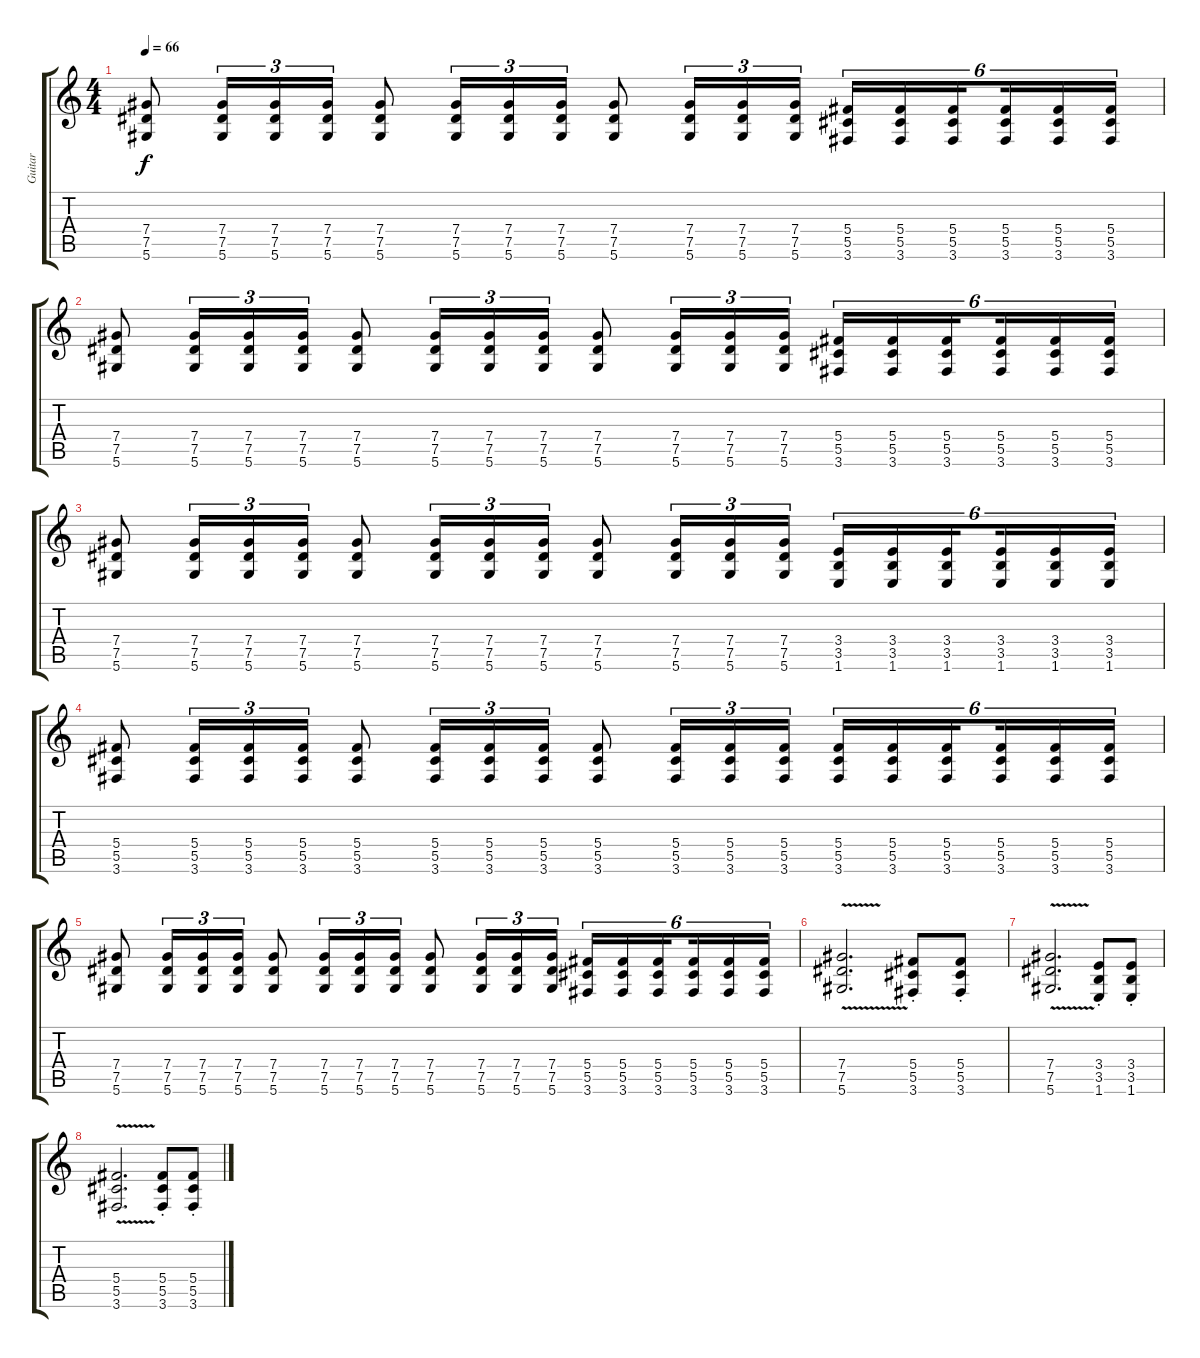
\track ("Guitar" "Guitar") {instrument overdrivenguitar}
\staff {score tabs}
\tuning (Eb4 Bb3 Gb3 Db3 Ab2 Eb2) {hide}
\ts (4 4)
\tempo 66
\clef g2
\ks c
(7.4 7.5 5.6).8{dy f} (7.4 7.5 5.6).16{tu (3 2)} (7.4 7.5 5.6).16{tu (3 2)} (7.4 7.5 5.6).16{tu (3 2)} (7.4 7.5 5.6).8 (7.4 7.5 5.6).16{tu (3 2)} (7.4 7.5 5.6).16{tu (3 2)} (7.4 7.5 5.6).16{tu (3 2)} (7.4 7.5 5.6).8 (7.4 7.5 5.6).16{tu (3 2)} (7.4 7.5 5.6).16{tu (3 2)} (7.4 7.5 5.6).16{tu (3 2)} (5.4 5.5 3.6).16{tu (6 4)} (5.4 5.5 3.6).16{tu (6 4)} (5.4 5.5 3.6).16{tu (6 4) beam splitsecondary} (5.4 5.5 3.6).16{tu (6 4)} (5.4 5.5 3.6).16{tu (6 4)} (5.4 5.5 3.6).16{tu (6 4)} |
(7.4 7.5 5.6).8 (7.4 7.5 5.6).16{tu (3 2)} (7.4 7.5 5.6).16{tu (3 2)} (7.4 7.5 5.6).16{tu (3 2)} (7.4 7.5 5.6).8 (7.4 7.5 5.6).16{tu (3 2)} (7.4 7.5 5.6).16{tu (3 2)} (7.4 7.5 5.6).16{tu (3 2)} (7.4 7.5 5.6).8 (7.4 7.5 5.6).16{tu (3 2)} (7.4 7.5 5.6).16{tu (3 2)} (7.4 7.5 5.6).16{tu (3 2)} (5.4 5.5 3.6).16{tu (6 4)} (5.4 5.5 3.6).16{tu (6 4)} (5.4 5.5 3.6).16{tu (6 4) beam splitsecondary} (5.4 5.5 3.6).16{tu (6 4)} (5.4 5.5 3.6).16{tu (6 4)} (5.4 5.5 3.6).16{tu (6 4)} |
(7.4 7.5 5.6).8 (7.4 7.5 5.6).16{tu (3 2)} (7.4 7.5 5.6).16{tu (3 2)} (7.4 7.5 5.6).16{tu (3 2)} (7.4 7.5 5.6).8 (7.4 7.5 5.6).16{tu (3 2)} (7.4 7.5 5.6).16{tu (3 2)} (7.4 7.5 5.6).16{tu (3 2)} (7.4 7.5 5.6).8 (7.4 7.5 5.6).16{tu (3 2)} (7.4 7.5 5.6).16{tu (3 2)} (7.4 7.5 5.6).16{tu (3 2)} (3.4 3.5 1.6).16{tu (6 4)} (3.4 3.5 1.6).16{tu (6 4)} (3.4 3.5 1.6).16{tu (6 4) beam splitsecondary} (3.4 3.5 1.6).16{tu (6 4)} (3.4 3.5 1.6).16{tu (6 4)} (3.4 3.5 1.6).16{tu (6 4)} |
(5.4 5.5 3.6).8 (5.4 5.5 3.6).16{tu (3 2)} (5.4 5.5 3.6).16{tu (3 2)} (5.4 5.5 3.6).16{tu (3 2)} (5.4 5.5 3.6).8 (5.4 5.5 3.6).16{tu (3 2)} (5.4 5.5 3.6).16{tu (3 2)} (5.4 5.5 3.6).16{tu (3 2)} (5.4 5.5 3.6).8 (5.4 5.5 3.6).16{tu (3 2)} (5.4 5.5 3.6).16{tu (3 2)} (5.4 5.5 3.6).16{tu (3 2)} (5.4 5.5 3.6).16{tu (6 4)} (5.4 5.5 3.6).16{tu (6 4)} (5.4 5.5 3.6).16{tu (6 4) beam splitsecondary} (5.4 5.5 3.6).16{tu (6 4)} (5.4 5.5 3.6).16{tu (6 4)} (5.4 5.5 3.6).16{tu (6 4)} |
(7.4 7.5 5.6).8 (7.4 7.5 5.6).16{tu (3 2)} (7.4 7.5 5.6).16{tu (3 2)} (7.4 7.5 5.6).16{tu (3 2)} (7.4 7.5 5.6).8 (7.4 7.5 5.6).16{tu (3 2)} (7.4 7.5 5.6).16{tu (3 2)} (7.4 7.5 5.6).16{tu (3 2)} (7.4 7.5 5.6).8 (7.4 7.5 5.6).16{tu (3 2)} (7.4 7.5 5.6).16{tu (3 2)} (7.4 7.5 5.6).16{tu (3 2)} (5.4 5.5 3.6).16{tu (6 4)} (5.4 5.5 3.6).16{tu (6 4)} (5.4 5.5 3.6).16{tu (6 4) beam splitsecondary} (5.4 5.5 3.6).16{tu (6 4)} (5.4 5.5 3.6).16{tu (6 4)} (5.4 5.5 3.6).16{tu (6 4)} |
\section ("" "")
(7.4 7.5 5.6{v}).2{d} (5.4{st} 5.5 3.6).8 (5.4{st} 5.5 3.6).8 |
(7.4 7.5 5.6{v}).2{d} (3.4{st} 3.5 1.6).8 (3.4{st} 3.5 1.6).8 |
(5.4 5.5 3.6{v}).2{d} (5.4{st} 5.5 3.6).8 (5.4{st} 5.5 3.6).8
